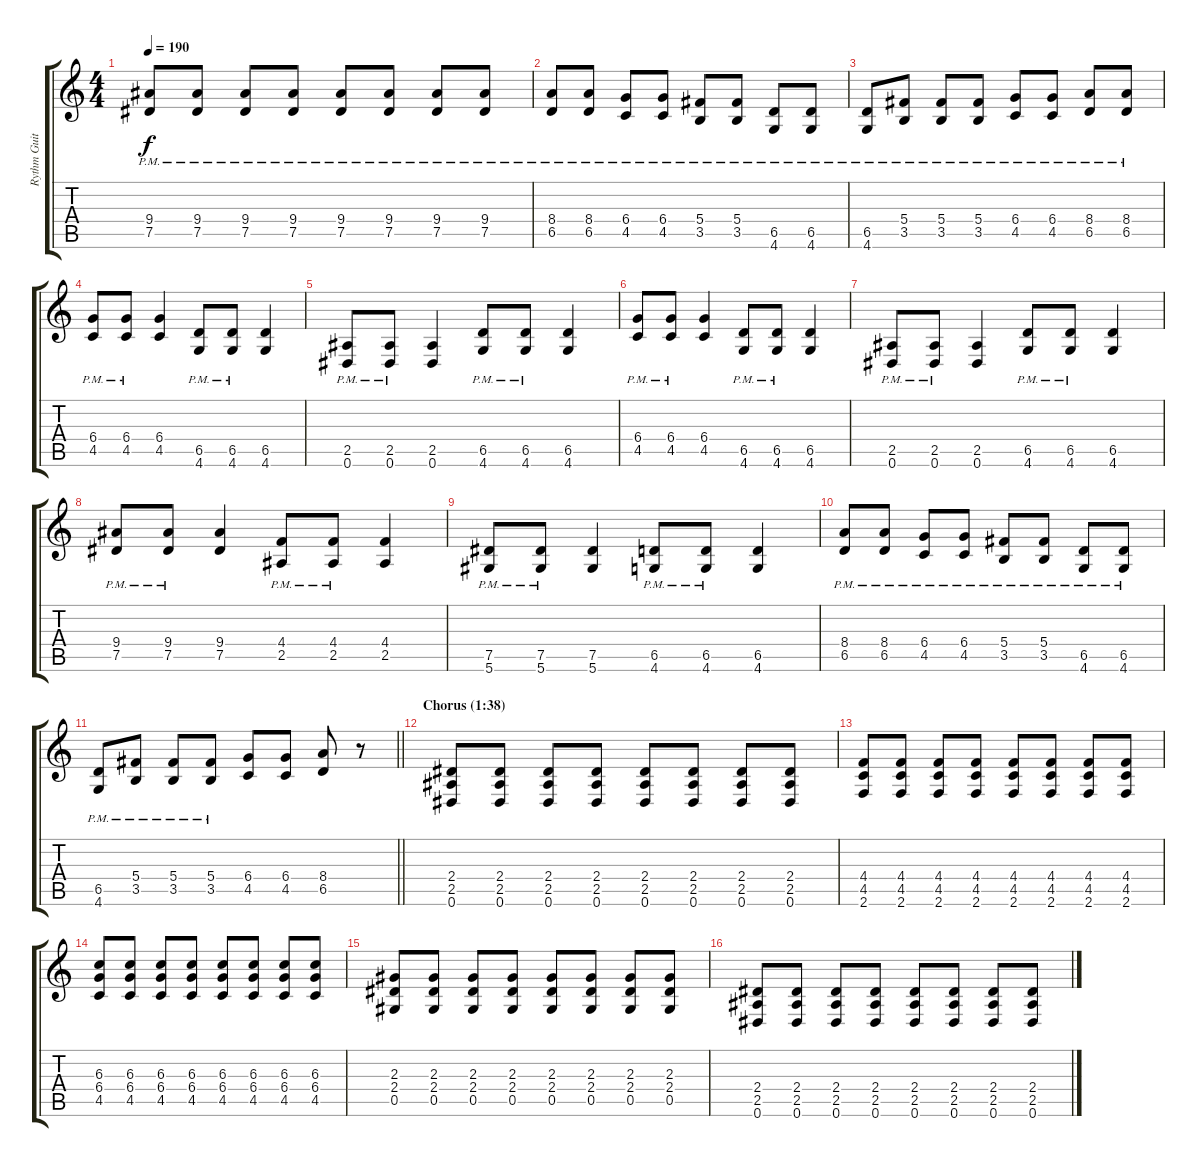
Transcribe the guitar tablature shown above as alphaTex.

\track ("Rythm Guitar 2" "Rythm Guit") {instrument distortionguitar}
\staff {score tabs}
\tuning (Eb4 Bb3 Gb3 Db3 Ab2 Eb2) {hide}
\ts (4 4)
\tempo 190
\clef g2
\ks c
(9.4{pm} 7.5{pm}).8{dy f} (9.4{pm} 7.5{pm}).8 (9.4{pm} 7.5{pm}).8 (9.4{pm} 7.5{pm}).8 (9.4{pm} 7.5{pm}).8 (9.4{pm} 7.5{pm}).8 (9.4{pm} 7.5{pm}).8 (9.4{pm} 7.5{pm}).8 |
(8.4{pm} 6.5{pm}).8 (8.4{pm} 6.5{pm}).8 (6.4{pm} 4.5{pm}).8 (6.4{pm} 4.5{pm}).8 (5.4{pm} 3.5{pm}).8 (5.4{pm} 3.5{pm}).8 (6.5{pm} 4.6{pm}).8 (6.5{pm} 4.6{pm}).8 |
(6.5{pm} 4.6{pm}).8 (5.4{pm} 3.5{pm}).8 (5.4{pm} 3.5{pm}).8 (5.4{pm} 3.5{pm}).8 (6.4{pm} 4.5{pm}).8 (6.4{pm} 4.5{pm}).8 (8.4{pm} 6.5{pm}).8 (8.4{pm} 6.5{pm}).8 |
(6.4{pm} 4.5{pm}).8 (6.4{pm} 4.5{pm}).8 (6.4 4.5).4 (6.5{pm} 4.6{pm}).8 (6.5{pm} 4.6{pm}).8 (6.5 4.6).4 |
(2.5{pm} 0.6{pm}).8 (2.5{pm} 0.6{pm}).8 (2.5 0.6).4 (6.5{pm} 4.6{pm}).8 (6.5{pm} 4.6{pm}).8 (6.5 4.6).4 |
(6.4{pm} 4.5{pm}).8 (6.4{pm} 4.5{pm}).8 (6.4 4.5).4 (6.5{pm} 4.6{pm}).8 (6.5{pm} 4.6{pm}).8 (6.5 4.6).4 |
(2.5{pm} 0.6{pm}).8 (2.5{pm} 0.6{pm}).8 (2.5 0.6).4 (6.5{pm} 4.6{pm}).8 (6.5{pm} 4.6{pm}).8 (6.5 4.6).4 |
(9.4{pm} 7.5{pm}).8 (9.4{pm} 7.5{pm}).8 (9.4 7.5).4 (4.4{pm} 2.5{pm}).8 (4.4{pm} 2.5{pm}).8 (4.4 2.5).4 |
(7.5{pm} 5.6{pm}).8 (7.5{pm} 5.6{pm}).8 (7.5 5.6).4 (6.5{pm} 4.6{pm}).8 (6.5{pm} 4.6{pm}).8 (6.5 4.6).4 |
(8.4{pm} 6.5{pm}).8 (8.4{pm} 6.5{pm}).8 (6.4{pm} 4.5{pm}).8 (6.4{pm} 4.5{pm}).8 (5.4{pm} 3.5{pm}).8 (5.4{pm} 3.5{pm}).8 (6.5{pm} 4.6{pm}).8 (6.5{pm} 4.6{pm}).8 |
\barLineRight lightlight
(6.5{pm} 4.6{pm}).8 (5.4{pm} 3.5{pm}).8 (5.4{pm} 3.5{pm}).8 (5.4{pm} 3.5{pm}).8 (6.4 4.5).8 (6.4 4.5).8 (8.4 6.5).8 r.8 |
\section ("" "Chorus (1:38)")
(2.4 2.5 0.6).8 (2.4 2.5 0.6).8 (2.4 2.5 0.6).8 (2.4 2.5 0.6).8 (2.4 2.5 0.6).8 (2.4 2.5 0.6).8 (2.4 2.5 0.6).8 (2.4 2.5 0.6).8 |
(4.4 4.5 2.6).8 (4.4 4.5 2.6).8 (4.4 4.5 2.6).8 (4.4 4.5 2.6).8 (4.4 4.5 2.6).8 (4.4 4.5 2.6).8 (4.4 4.5 2.6).8 (4.4 4.5 2.6).8 |
(6.3 6.4 4.5).8 (6.3 6.4 4.5).8 (6.3 6.4 4.5).8 (6.3 6.4 4.5).8 (6.3 6.4 4.5).8 (6.3 6.4 4.5).8 (6.3 6.4 4.5).8 (6.3 6.4 4.5).8 |
(2.3 2.4 0.5).8 (2.3 2.4 0.5).8 (2.3 2.4 0.5).8 (2.3 2.4 0.5).8 (2.3 2.4 0.5).8 (2.3 2.4 0.5).8 (2.3 2.4 0.5).8 (2.3 2.4 0.5).8 |
(2.4 2.5 0.6).8 (2.4 2.5 0.6).8 (2.4 2.5 0.6).8 (2.4 2.5 0.6).8 (2.4 2.5 0.6).8 (2.4 2.5 0.6).8 (2.4 2.5 0.6).8 (2.4 2.5 0.6).8
